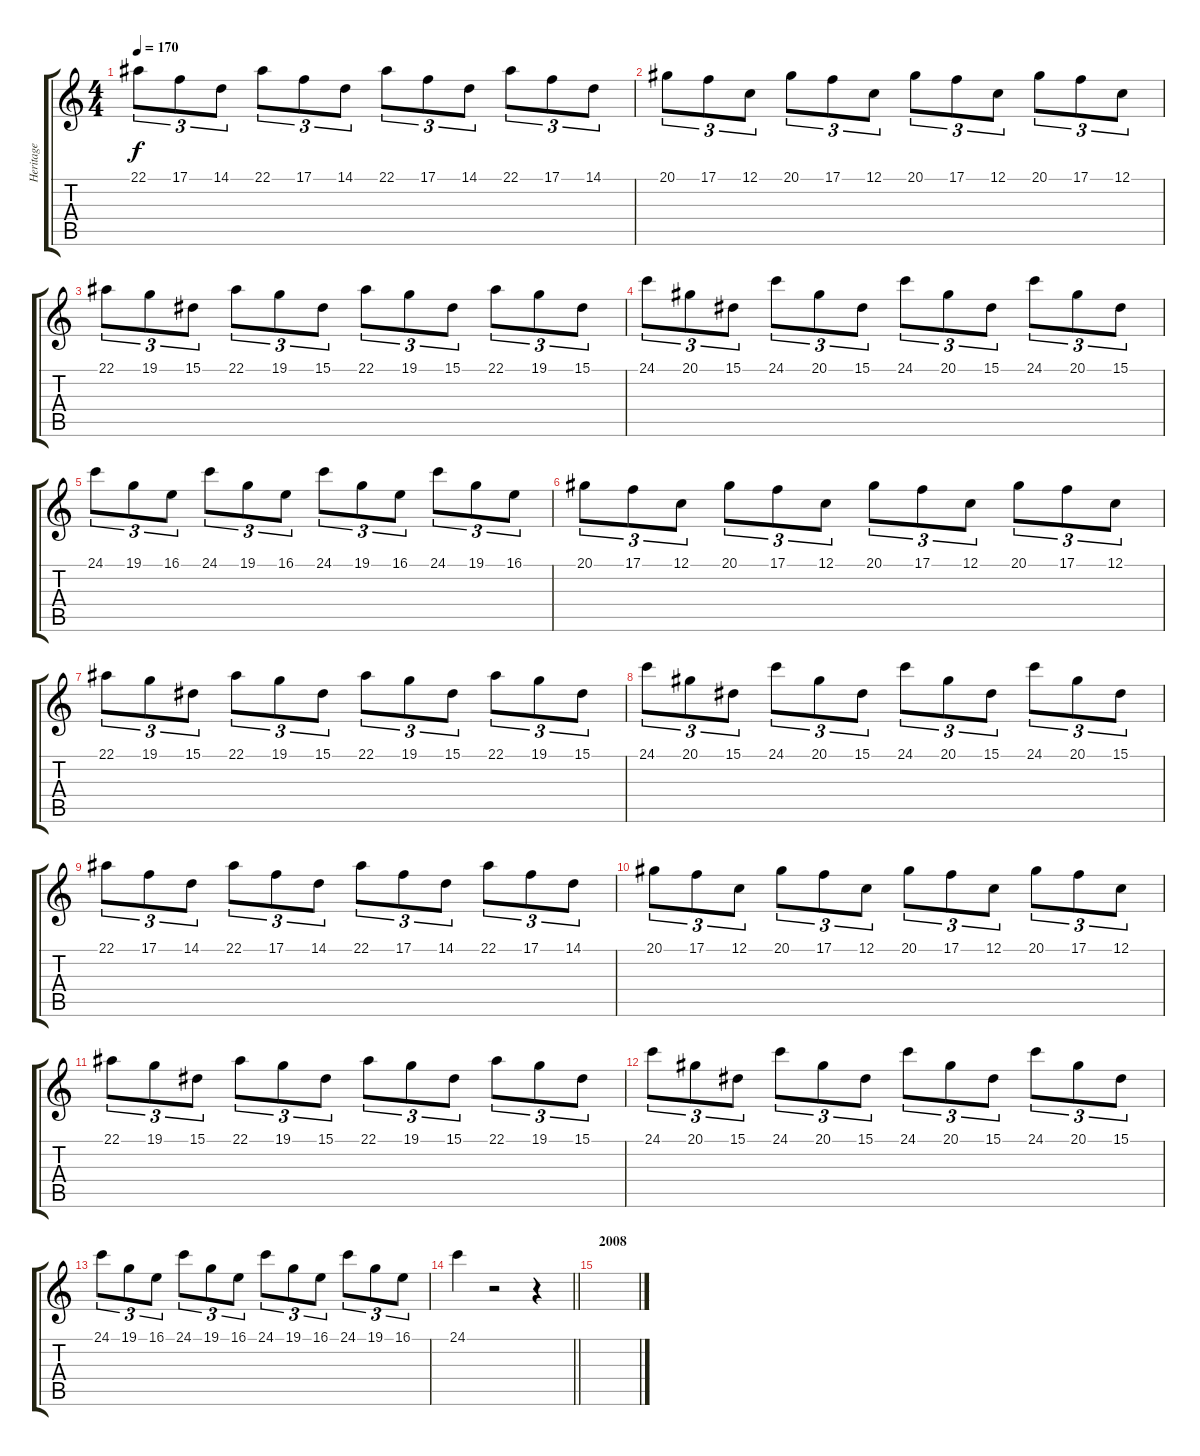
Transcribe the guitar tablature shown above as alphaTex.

\track ("Heritage" "Heritage") {instrument shamisen}
\staff {score tabs}
\tuning (C4 G3 Eb3 Bb2 F2 C2) {hide}
\ts (4 4)
\tempo 170
\clef g2
\ks c
22.1.8{tu (3 2) dy f} 17.1.8{tu (3 2)} 14.1.8{tu (3 2)} 22.1.8{tu (3 2)} 17.1.8{tu (3 2)} 14.1.8{tu (3 2)} 22.1.8{tu (3 2)} 17.1.8{tu (3 2)} 14.1.8{tu (3 2)} 22.1.8{tu (3 2)} 17.1.8{tu (3 2)} 14.1.8{tu (3 2)} |
20.1.8{tu (3 2)} 17.1.8{tu (3 2)} 12.1.8{tu (3 2)} 20.1.8{tu (3 2)} 17.1.8{tu (3 2)} 12.1.8{tu (3 2)} 20.1.8{tu (3 2)} 17.1.8{tu (3 2)} 12.1.8{tu (3 2)} 20.1.8{tu (3 2)} 17.1.8{tu (3 2)} 12.1.8{tu (3 2)} |
22.1.8{tu (3 2)} 19.1.8{tu (3 2)} 15.1.8{tu (3 2)} 22.1.8{tu (3 2)} 19.1.8{tu (3 2)} 15.1.8{tu (3 2)} 22.1.8{tu (3 2)} 19.1.8{tu (3 2)} 15.1.8{tu (3 2)} 22.1.8{tu (3 2)} 19.1.8{tu (3 2)} 15.1.8{tu (3 2)} |
24.1.8{tu (3 2)} 20.1.8{tu (3 2)} 15.1.8{tu (3 2)} 24.1.8{tu (3 2)} 20.1.8{tu (3 2)} 15.1.8{tu (3 2)} 24.1.8{tu (3 2)} 20.1.8{tu (3 2)} 15.1.8{tu (3 2)} 24.1.8{tu (3 2)} 20.1.8{tu (3 2)} 15.1.8{tu (3 2)} |
24.1.8{tu (3 2)} 19.1.8{tu (3 2)} 16.1.8{tu (3 2)} 24.1.8{tu (3 2)} 19.1.8{tu (3 2)} 16.1.8{tu (3 2)} 24.1.8{tu (3 2)} 19.1.8{tu (3 2)} 16.1.8{tu (3 2)} 24.1.8{tu (3 2)} 19.1.8{tu (3 2)} 16.1.8{tu (3 2)} |
20.1.8{tu (3 2)} 17.1.8{tu (3 2)} 12.1.8{tu (3 2)} 20.1.8{tu (3 2)} 17.1.8{tu (3 2)} 12.1.8{tu (3 2)} 20.1.8{tu (3 2)} 17.1.8{tu (3 2)} 12.1.8{tu (3 2)} 20.1.8{tu (3 2)} 17.1.8{tu (3 2)} 12.1.8{tu (3 2)} |
22.1.8{tu (3 2)} 19.1.8{tu (3 2)} 15.1.8{tu (3 2)} 22.1.8{tu (3 2)} 19.1.8{tu (3 2)} 15.1.8{tu (3 2)} 22.1.8{tu (3 2)} 19.1.8{tu (3 2)} 15.1.8{tu (3 2)} 22.1.8{tu (3 2)} 19.1.8{tu (3 2)} 15.1.8{tu (3 2)} |
24.1.8{tu (3 2)} 20.1.8{tu (3 2)} 15.1.8{tu (3 2)} 24.1.8{tu (3 2)} 20.1.8{tu (3 2)} 15.1.8{tu (3 2)} 24.1.8{tu (3 2)} 20.1.8{tu (3 2)} 15.1.8{tu (3 2)} 24.1.8{tu (3 2)} 20.1.8{tu (3 2)} 15.1.8{tu (3 2)} |
22.1.8{tu (3 2)} 17.1.8{tu (3 2)} 14.1.8{tu (3 2)} 22.1.8{tu (3 2)} 17.1.8{tu (3 2)} 14.1.8{tu (3 2)} 22.1.8{tu (3 2)} 17.1.8{tu (3 2)} 14.1.8{tu (3 2)} 22.1.8{tu (3 2)} 17.1.8{tu (3 2)} 14.1.8{tu (3 2)} |
20.1.8{tu (3 2)} 17.1.8{tu (3 2)} 12.1.8{tu (3 2)} 20.1.8{tu (3 2)} 17.1.8{tu (3 2)} 12.1.8{tu (3 2)} 20.1.8{tu (3 2)} 17.1.8{tu (3 2)} 12.1.8{tu (3 2)} 20.1.8{tu (3 2)} 17.1.8{tu (3 2)} 12.1.8{tu (3 2)} |
22.1.8{tu (3 2)} 19.1.8{tu (3 2)} 15.1.8{tu (3 2)} 22.1.8{tu (3 2)} 19.1.8{tu (3 2)} 15.1.8{tu (3 2)} 22.1.8{tu (3 2)} 19.1.8{tu (3 2)} 15.1.8{tu (3 2)} 22.1.8{tu (3 2)} 19.1.8{tu (3 2)} 15.1.8{tu (3 2)} |
24.1.8{tu (3 2)} 20.1.8{tu (3 2)} 15.1.8{tu (3 2)} 24.1.8{tu (3 2)} 20.1.8{tu (3 2)} 15.1.8{tu (3 2)} 24.1.8{tu (3 2)} 20.1.8{tu (3 2)} 15.1.8{tu (3 2)} 24.1.8{tu (3 2)} 20.1.8{tu (3 2)} 15.1.8{tu (3 2)} |
24.1.8{tu (3 2)} 19.1.8{tu (3 2)} 16.1.8{tu (3 2)} 24.1.8{tu (3 2)} 19.1.8{tu (3 2)} 16.1.8{tu (3 2)} 24.1.8{tu (3 2)} 19.1.8{tu (3 2)} 16.1.8{tu (3 2)} 24.1.8{tu (3 2)} 19.1.8{tu (3 2)} 16.1.8{tu (3 2)} |
\barLineRight lightlight
24.1.4 r.2 r.4 |
\section ("" "2008")
